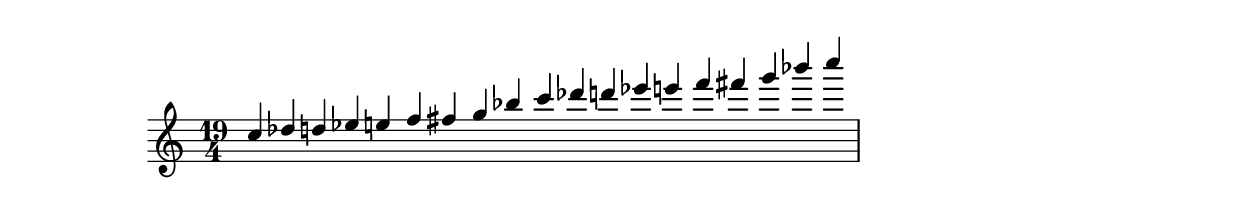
\version "2.18.2" \score { \new Staff << \new Voice { \set midiInstrument = #"piano" \voiceOne
 \key c \major \time 19/4
\override Voice.TextScript.font-size = #-4
 { c'' des'' d'' ees'' e'' f'' fis'' g'' bes'' c''' des''' d''' ees''' e''' f''' fis''' g''' bes''' c''''  } 
 } >> \layout { } \midi { \context { \Staff \remove "Staff_performer" }
\context { \Voice \consists "Staff_performer" } \tempo 2 = 60 } }
\paper{oddHeaderMarkup = ##f oddFooterMarkup = ##f}
